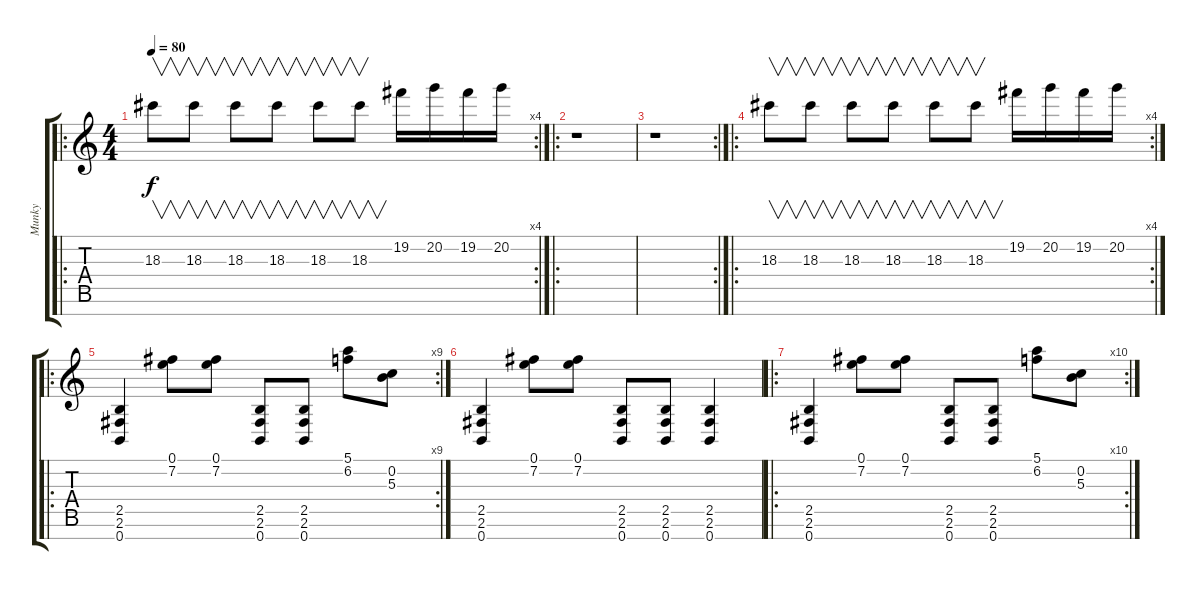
\track ("Munky" "Munky") {instrument overdrivenguitar}
\staff {score tabs}
\tuning (E4 B3 G3 D3 A2 E2 B1) {hide}
\ro
\rc 4
\ts (4 4)
\tempo 80
\clef g2
\ks c
18.3.8{v dy f} 18.3.8{v} 18.3.8{v} 18.3.8{v} 18.3.8{v} 18.3.8{v} 19.2.16 20.2.16 19.2.16 20.2.16 |
\ro
r.1 |
\rc 2
r.1 |
\ro
\rc 4
18.3.8{v} 18.3.8{v} 18.3.8{v} 18.3.8{v} 18.3.8{v} 18.3.8{v} 19.2.16 20.2.16 19.2.16 20.2.16 |
\ro
\rc 9
(2.5 2.6 0.7).4 (0.1 7.2).8 (0.1 7.2).8 (2.5 2.6 0.7).8 (2.5 2.6 0.7).8 (5.1 6.2).8 (0.2 5.3).8 |
(2.5 2.6 0.7).4 (0.1 7.2).8 (0.1 7.2).8 (2.5 2.6 0.7).8 (2.5 2.6 0.7).8 (2.5 2.6 0.7).4 |
\ro
\rc 10
(2.5 2.6 0.7).4 (0.1 7.2).8 (0.1 7.2).8 (2.5 2.6 0.7).8 (2.5 2.6 0.7).8 (5.1 6.2).8 (0.2 5.3).8
